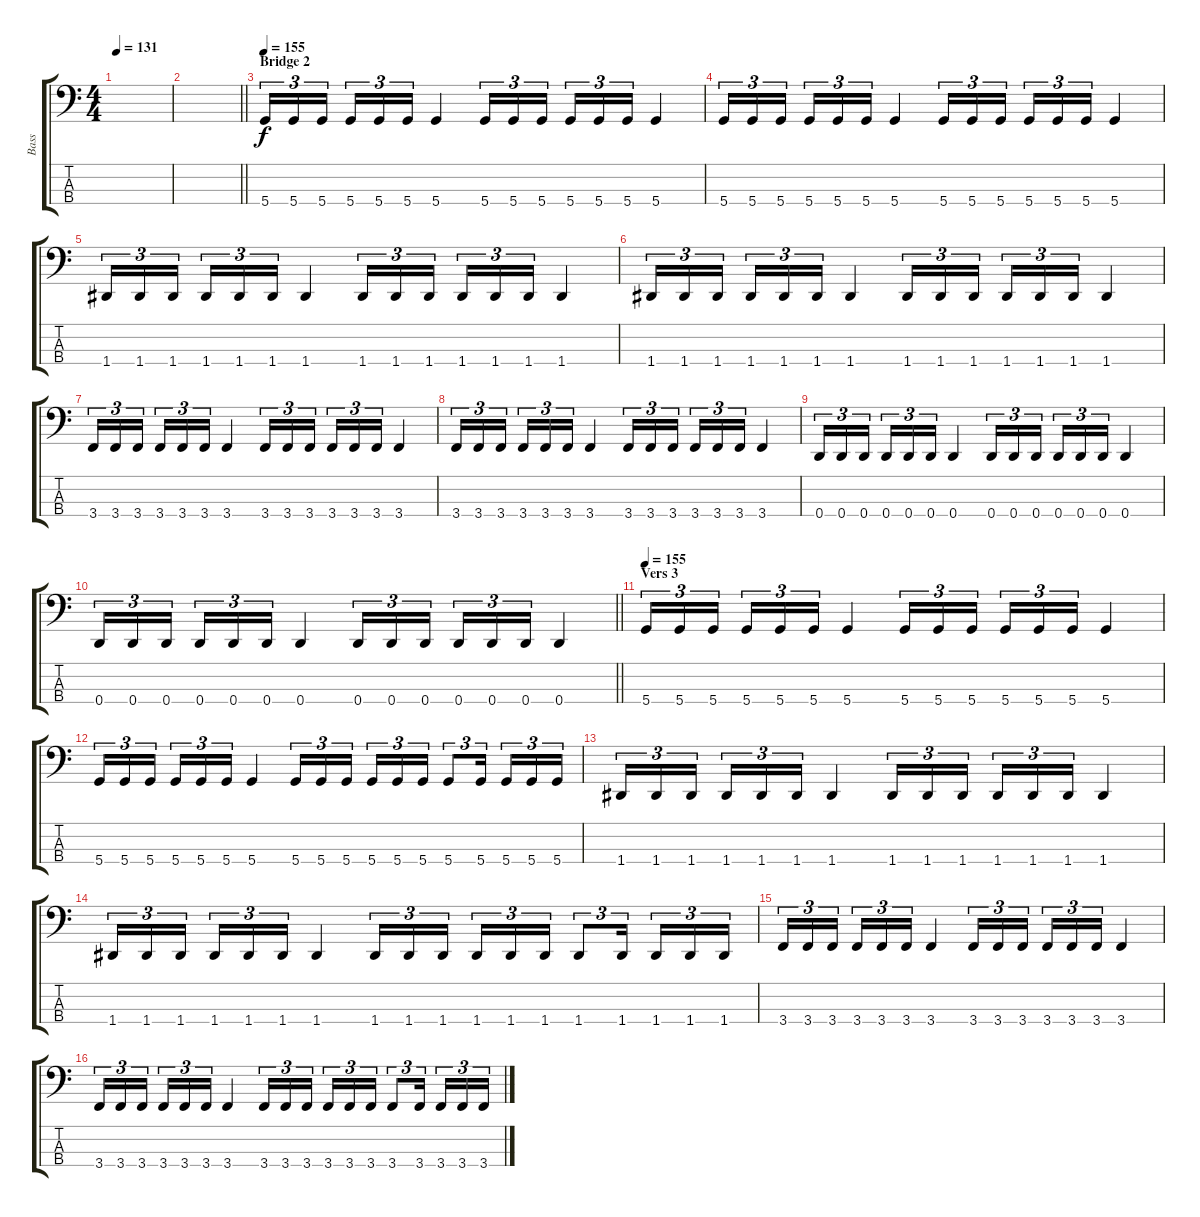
\track ("Bass" "Bass") {instrument electricbasspick}
\staff {score tabs}
\tuning (F2 C2 G1 D1) {hide}
\ts (4 4)
\tempo 131
\clef f4
\ks c
|
\barLineRight lightlight
|
\section ("" "Bridge 2")
\tempo 155
5.4.16{tu (3 2)} 5.4.16{tu (3 2)} 5.4.16{tu (3 2) beam splitsecondary} 5.4.16{tu (3 2)} 5.4.16{tu (3 2)} 5.4.16{tu (3 2)} 5.4.4 5.4.16{tu (3 2)} 5.4.16{tu (3 2)} 5.4.16{tu (3 2) beam splitsecondary} 5.4.16{tu (3 2)} 5.4.16{tu (3 2)} 5.4.16{tu (3 2)} 5.4.4 |
5.4.16{tu (3 2)} 5.4.16{tu (3 2)} 5.4.16{tu (3 2) beam splitsecondary} 5.4.16{tu (3 2)} 5.4.16{tu (3 2)} 5.4.16{tu (3 2)} 5.4.4 5.4.16{tu (3 2)} 5.4.16{tu (3 2)} 5.4.16{tu (3 2) beam splitsecondary} 5.4.16{tu (3 2)} 5.4.16{tu (3 2)} 5.4.16{tu (3 2)} 5.4.4 |
1.4.16{tu (3 2)} 1.4.16{tu (3 2)} 1.4.16{tu (3 2) beam splitsecondary} 1.4.16{tu (3 2)} 1.4.16{tu (3 2)} 1.4.16{tu (3 2)} 1.4.4 1.4.16{tu (3 2)} 1.4.16{tu (3 2)} 1.4.16{tu (3 2) beam splitsecondary} 1.4.16{tu (3 2)} 1.4.16{tu (3 2)} 1.4.16{tu (3 2)} 1.4.4 |
1.4.16{tu (3 2)} 1.4.16{tu (3 2)} 1.4.16{tu (3 2) beam splitsecondary} 1.4.16{tu (3 2)} 1.4.16{tu (3 2)} 1.4.16{tu (3 2)} 1.4.4 1.4.16{tu (3 2)} 1.4.16{tu (3 2)} 1.4.16{tu (3 2) beam splitsecondary} 1.4.16{tu (3 2)} 1.4.16{tu (3 2)} 1.4.16{tu (3 2)} 1.4.4 |
3.4.16{tu (3 2)} 3.4.16{tu (3 2)} 3.4.16{tu (3 2) beam splitsecondary} 3.4.16{tu (3 2)} 3.4.16{tu (3 2)} 3.4.16{tu (3 2)} 3.4.4 3.4.16{tu (3 2)} 3.4.16{tu (3 2)} 3.4.16{tu (3 2) beam splitsecondary} 3.4.16{tu (3 2)} 3.4.16{tu (3 2)} 3.4.16{tu (3 2)} 3.4.4 |
3.4.16{tu (3 2)} 3.4.16{tu (3 2)} 3.4.16{tu (3 2) beam splitsecondary} 3.4.16{tu (3 2)} 3.4.16{tu (3 2)} 3.4.16{tu (3 2)} 3.4.4 3.4.16{tu (3 2)} 3.4.16{tu (3 2)} 3.4.16{tu (3 2) beam splitsecondary} 3.4.16{tu (3 2)} 3.4.16{tu (3 2)} 3.4.16{tu (3 2)} 3.4.4 |
0.4.16{tu (3 2)} 0.4.16{tu (3 2)} 0.4.16{tu (3 2) beam splitsecondary} 0.4.16{tu (3 2)} 0.4.16{tu (3 2)} 0.4.16{tu (3 2)} 0.4.4 0.4.16{tu (3 2)} 0.4.16{tu (3 2)} 0.4.16{tu (3 2) beam splitsecondary} 0.4.16{tu (3 2)} 0.4.16{tu (3 2)} 0.4.16{tu (3 2)} 0.4.4 |
\barLineRight lightlight
0.4.16{tu (3 2)} 0.4.16{tu (3 2)} 0.4.16{tu (3 2) beam splitsecondary} 0.4.16{tu (3 2)} 0.4.16{tu (3 2)} 0.4.16{tu (3 2)} 0.4.4 0.4.16{tu (3 2)} 0.4.16{tu (3 2)} 0.4.16{tu (3 2) beam splitsecondary} 0.4.16{tu (3 2)} 0.4.16{tu (3 2)} 0.4.16{tu (3 2)} 0.4.4 |
\section ("" "Vers 3")
\tempo 155
5.4.16{tu (3 2)} 5.4.16{tu (3 2)} 5.4.16{tu (3 2) beam splitsecondary} 5.4.16{tu (3 2)} 5.4.16{tu (3 2)} 5.4.16{tu (3 2)} 5.4.4 5.4.16{tu (3 2)} 5.4.16{tu (3 2)} 5.4.16{tu (3 2) beam splitsecondary} 5.4.16{tu (3 2)} 5.4.16{tu (3 2)} 5.4.16{tu (3 2)} 5.4.4 |
5.4.16{tu (3 2)} 5.4.16{tu (3 2)} 5.4.16{tu (3 2) beam splitsecondary} 5.4.16{tu (3 2)} 5.4.16{tu (3 2)} 5.4.16{tu (3 2)} 5.4.4 5.4.16{tu (3 2)} 5.4.16{tu (3 2)} 5.4.16{tu (3 2) beam splitsecondary} 5.4.16{tu (3 2)} 5.4.16{tu (3 2)} 5.4.16{tu (3 2)} 5.4.8{tu (3 2)} 5.4.16{tu (3 2) beam splitsecondary} 5.4.16{tu (3 2)} 5.4.16{tu (3 2)} 5.4.16{tu (3 2)} |
1.4.16{tu (3 2)} 1.4.16{tu (3 2)} 1.4.16{tu (3 2) beam splitsecondary} 1.4.16{tu (3 2)} 1.4.16{tu (3 2)} 1.4.16{tu (3 2)} 1.4.4 1.4.16{tu (3 2)} 1.4.16{tu (3 2)} 1.4.16{tu (3 2) beam splitsecondary} 1.4.16{tu (3 2)} 1.4.16{tu (3 2)} 1.4.16{tu (3 2)} 1.4.4 |
1.4.16{tu (3 2)} 1.4.16{tu (3 2)} 1.4.16{tu (3 2) beam splitsecondary} 1.4.16{tu (3 2)} 1.4.16{tu (3 2)} 1.4.16{tu (3 2)} 1.4.4 1.4.16{tu (3 2)} 1.4.16{tu (3 2)} 1.4.16{tu (3 2) beam splitsecondary} 1.4.16{tu (3 2)} 1.4.16{tu (3 2)} 1.4.16{tu (3 2)} 1.4.8{tu (3 2)} 1.4.16{tu (3 2) beam splitsecondary} 1.4.16{tu (3 2)} 1.4.16{tu (3 2)} 1.4.16{tu (3 2)} |
3.4.16{tu (3 2)} 3.4.16{tu (3 2)} 3.4.16{tu (3 2) beam splitsecondary} 3.4.16{tu (3 2)} 3.4.16{tu (3 2)} 3.4.16{tu (3 2)} 3.4.4 3.4.16{tu (3 2)} 3.4.16{tu (3 2)} 3.4.16{tu (3 2) beam splitsecondary} 3.4.16{tu (3 2)} 3.4.16{tu (3 2)} 3.4.16{tu (3 2)} 3.4.4 |
3.4.16{tu (3 2)} 3.4.16{tu (3 2)} 3.4.16{tu (3 2) beam splitsecondary} 3.4.16{tu (3 2)} 3.4.16{tu (3 2)} 3.4.16{tu (3 2)} 3.4.4 3.4.16{tu (3 2)} 3.4.16{tu (3 2)} 3.4.16{tu (3 2) beam splitsecondary} 3.4.16{tu (3 2)} 3.4.16{tu (3 2)} 3.4.16{tu (3 2)} 3.4.8{tu (3 2)} 3.4.16{tu (3 2) beam splitsecondary} 3.4.16{tu (3 2)} 3.4.16{tu (3 2)} 3.4.16{tu (3 2)}
